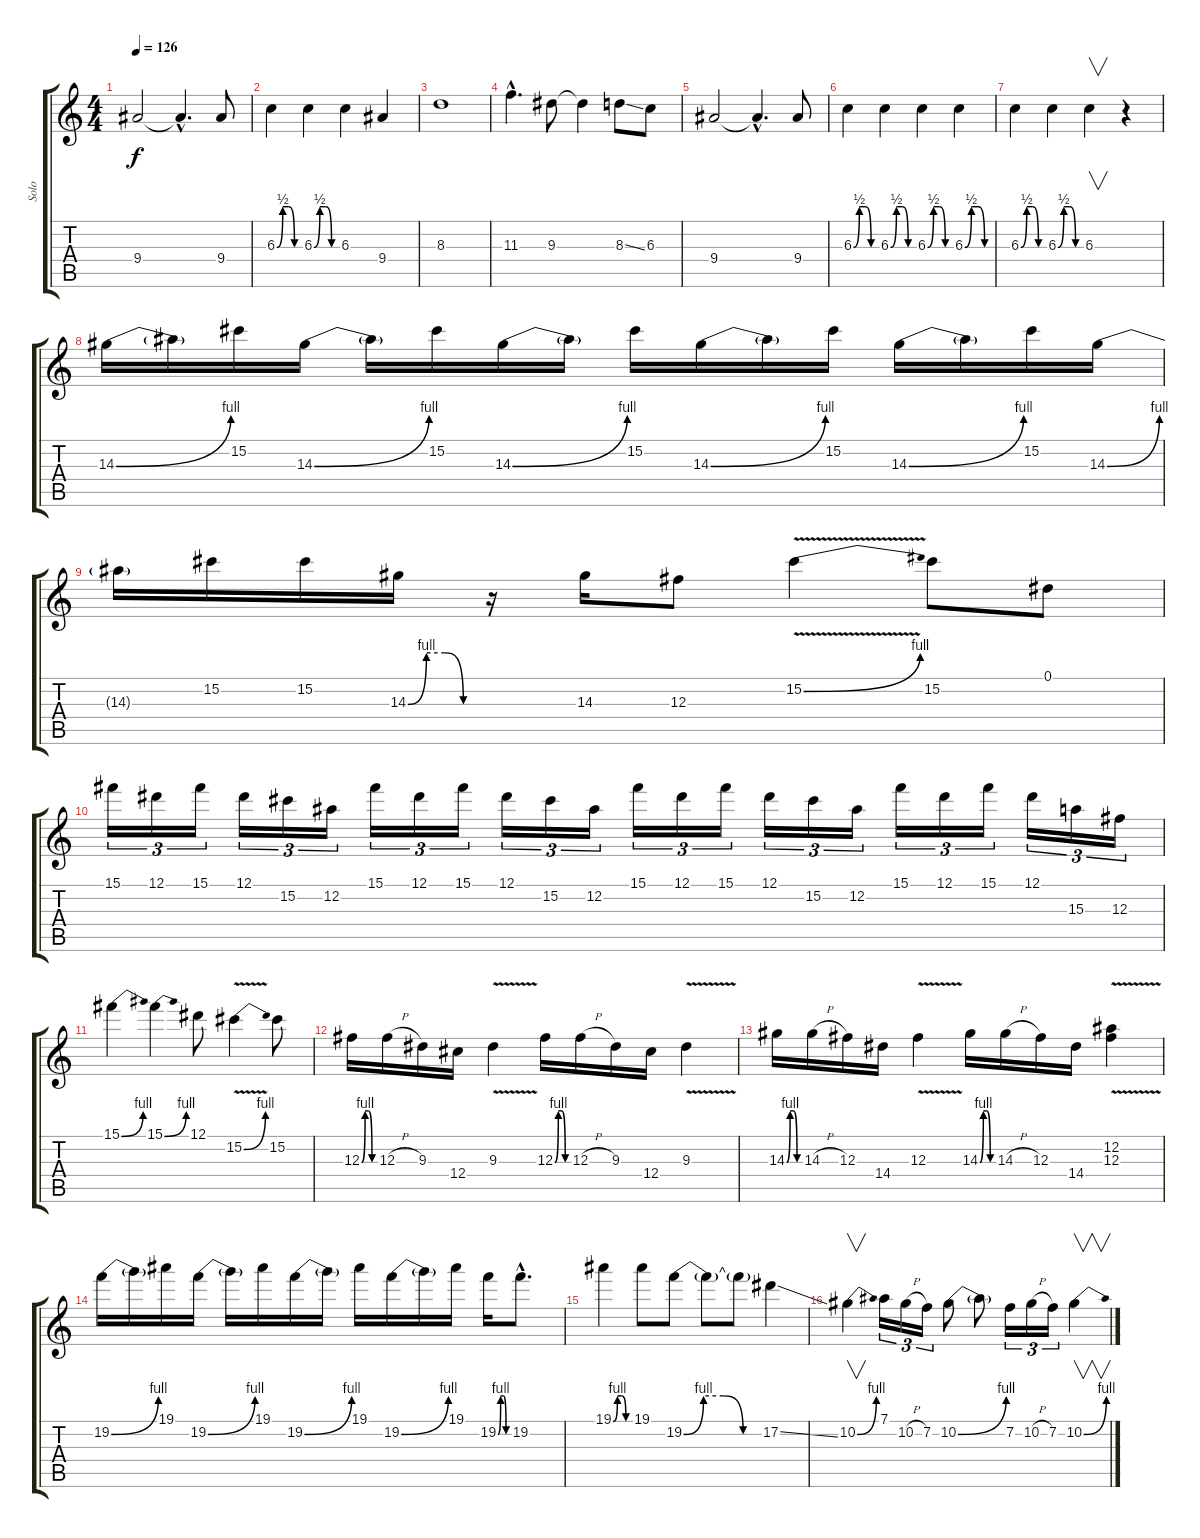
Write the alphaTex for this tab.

\track ("Solo" "Solo") {instrument overdrivenguitar}
\staff {score tabs}
\tuning (Eb4 Bb3 Gb3 Db3 Ab2 Eb2) {hide}
\ts (4 4)
\tempo 126
\clef g2
\ks c
9.4.2{dy f} 9.4{hac t}.4{d} 9.4.8 |
6.3{be (custom 0 0 15 2 30 2 45 0 60 0)}.4 6.3{be (custom 0 0 15 2 30 2 45 0 60 0)}.4 6.3.4 9.4.4 |
8.3.1 |
11.3{hac}.4{d} 9.3.8 9.3{t}.4 8.3{ss}.8 6.3.8 |
9.4.2 9.4{hac t}.4{d} 9.4.8 |
6.3{be (custom 0 0 15 2 30 2 45 0 60 0)}.4 6.3{be (custom 0 0 15 2 30 2 45 0 60 0)}.4 6.3{be (custom 0 0 15 2 30 2 45 0 60 0)}.4 6.3{be (custom 0 0 15 2 30 2 45 0 60 0)}.4 |
6.3{be (custom 0 0 15 2 30 2 45 0 60 0)}.4 6.3{be (custom 0 0 15 2 30 2 45 0 60 0)}.4 6.3.4{v} r.4 |
14.3{be (bend 0 0 60 4)}.16 14.3{t}.16 15.2.16 14.3{be (bend 0 0 60 4)}.16 14.3{t}.16 15.2.16 14.3{be (bend 0 0 60 4)}.16 14.3{t}.16 15.2.16 14.3{be (bend 0 0 60 4)}.16 14.3{t}.16 15.2.16 14.3{be (bend 0 0 60 4)}.16 14.3{t}.16 15.2.16 14.3{be (bend 0 0 60 4)}.16 |
14.3{t}.16 15.2.16 15.2.16 14.3{be (custom 0 0 15 4 30 4 45 0 60 0)}.16 r.16 14.3.16 12.3.8 15.2{be (bend 0 0 60 4) v}.4 15.2.8 0.1.8 |
15.1.16{tu (3 2)} 12.1.16{tu (3 2)} 15.1.16{tu (3 2)} 12.1.16{tu (3 2)} 15.2.16{tu (3 2)} 12.2.16{tu (3 2)} 15.1.16{tu (3 2)} 12.1.16{tu (3 2)} 15.1.16{tu (3 2)} 12.1.16{tu (3 2)} 15.2.16{tu (3 2)} 12.2.16{tu (3 2)} 15.1.16{tu (3 2)} 12.1.16{tu (3 2)} 15.1.16{tu (3 2)} 12.1.16{tu (3 2)} 15.2.16{tu (3 2)} 12.2.16{tu (3 2)} 15.1.16{tu (3 2)} 12.1.16{tu (3 2)} 15.1.16{tu (3 2)} 12.1.16{tu (3 2)} 15.3.16{tu (3 2)} 12.3.16{tu (3 2)} |
15.1{be (bend 0 0 60 4)}.4 15.1{be (bend 0 0 60 4)}.4 12.1.8 15.2{be (bend 0 0 60 4) v}.4 15.2.8 |
12.3{be (custom 0 0 15 4 30 4 45 0 60 0)}.16 12.3{h}.16 9.3.16 12.4.16 9.3{v}.4 12.3{be (custom 0 0 15 4 30 4 45 0 60 0)}.16 12.3{h}.16 9.3.16 12.4.16 9.3{v}.4 |
14.3{be (custom 0 0 15 4 30 4 45 0 60 0)}.16 14.3{h}.16 12.3.16 14.4.16 12.3{v}.4 14.3{be (custom 0 0 15 4 30 4 45 0 60 0)}.16 14.3{h}.16 12.3.16 14.4.16 (12.2{v} 12.3{v}).4 |
19.2{be (bend 0 0 60 4)}.16 19.2{t}.16 19.1.16 19.2{be (bend 0 0 60 4)}.16 19.2{t}.16 19.1.16 19.2{be (bend 0 0 60 4)}.16 19.2{t}.16 19.1.16 19.2{be (bend 0 0 60 4)}.16 19.2{t}.16 19.1.16 19.2{be (custom 0 0 15 4 30 4 45 0 60 0)}.16 19.2{hac}.8{d} |
19.1{be (custom 0 0 15 4 30 4 45 0 60 0)}.4 19.1.8 19.2{be (custom 0 0 15 4 30 4 45 0 60 0)}.8 19.2{t}.8 19.2{t}.8 17.2{ss}.4 |
10.2{be (bend 0 0 60 4)}.4{v} 7.1.16{tu (3 2)} 10.2{h}.16{tu (3 2)} 7.2.16{tu (3 2)} 10.2{be (bend 0 0 60 4)}.8 10.2{t}.8 7.2.16{tu (3 2)} 10.2{h}.16{tu (3 2)} 7.2.16{tu (3 2)} 10.2{be (bend 0 0 60 4)}.4{v}
